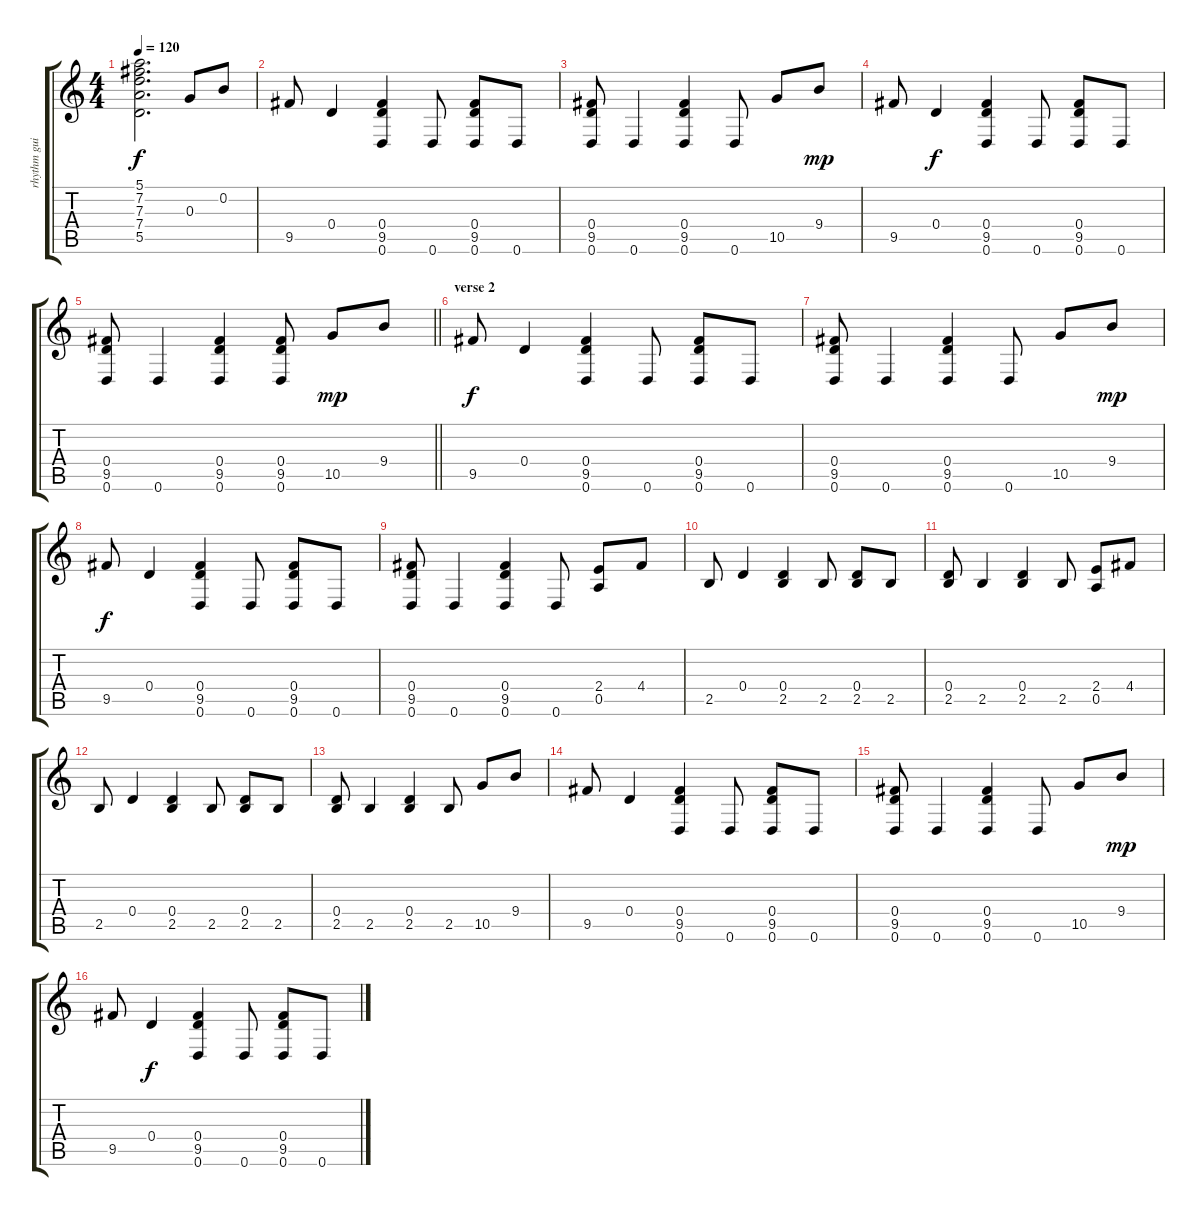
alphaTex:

\track ("rhythm guitar" "rhythm gui") {instrument electricguitarjazz}
\staff {score tabs}
\tuning (E4 B3 G3 D3 A2 D2) {hide}
\ts (4 4)
\tempo 120
\clef g2
\ks c
(5.1{t} 7.2{t} 7.3{t} 7.4{t} 5.5{t}).2{d dy f} 0.3.8 0.2.8 |
9.5.8 0.4.4 (0.4 9.5 0.6).4 0.6.8 (0.4 9.5 0.6).8 0.6.8 |
(0.4 9.5 0.6).8 0.6.4 (0.4 9.5 0.6).4 0.6.8 10.5.8 9.4.8{dy mp} |
9.5.8 0.4.4{dy f} (0.4 9.5 0.6).4 0.6.8 (0.4 9.5 0.6).8 0.6.8 |
\barLineRight lightlight
(0.4 9.5 0.6).8 0.6.4 (0.4 9.5 0.6).4 (0.4 9.5 0.6).8 10.5.8{dy mp} 9.4.8 |
\section ("" "verse 2")
9.5.8{dy f} 0.4.4 (0.4 9.5 0.6).4 0.6.8 (0.4 9.5 0.6).8 0.6.8 |
(0.4 9.5 0.6).8 0.6.4 (0.4 9.5 0.6).4 0.6.8 10.5.8 9.4.8{dy mp} |
9.5.8{dy f} 0.4.4 (0.4 9.5 0.6).4 0.6.8 (0.4 9.5 0.6).8 0.6.8 |
(0.4 9.5 0.6).8 0.6.4 (0.4 9.5 0.6).4 0.6.8 (2.4 0.5).8 4.4.8 |
2.5.8 0.4.4 (0.4 2.5).4 2.5.8 (0.4 2.5).8 2.5.8 |
(0.4 2.5).8 2.5.4 (0.4 2.5).4 2.5.8 (2.4 0.5).8 4.4.8 |
2.5.8 0.4.4 (0.4 2.5).4 2.5.8 (0.4 2.5).8 2.5.8 |
(0.4 2.5).8 2.5.4 (0.4 2.5).4 2.5.8 10.5.8 9.4.8 |
9.5.8 0.4.4 (0.4 9.5 0.6).4 0.6.8 (0.4 9.5 0.6).8 0.6.8 |
(0.4 9.5 0.6).8 0.6.4 (0.4 9.5 0.6).4 0.6.8 10.5.8 9.4.8{dy mp} |
9.5.8 0.4.4{dy f} (0.4 9.5 0.6).4 0.6.8 (0.4 9.5 0.6).8 0.6.8
